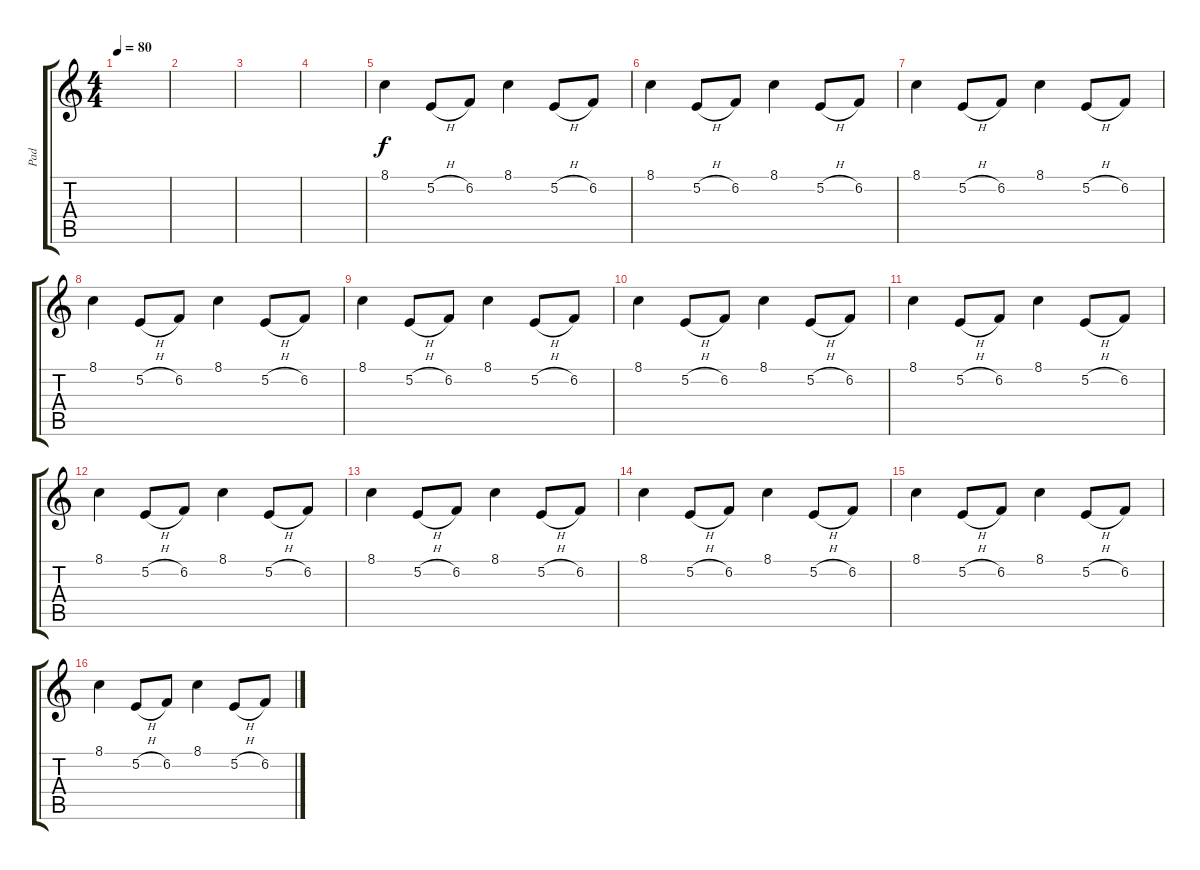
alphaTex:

\track ("Pad" "Pad") {instrument pad2warm}
\staff {score tabs}
\tuning (E4 B3 G3 D3 A2 E2) {hide}
\ts (4 4)
\tempo 80
\clef g2
\ks c
|
|
|
|
8.1.4 5.2{h}.8 6.2.8 8.1.4 5.2{h}.8 6.2.8 |
8.1.4 5.2{h}.8 6.2.8 8.1.4 5.2{h}.8 6.2.8 |
8.1.4 5.2{h}.8 6.2.8 8.1.4 5.2{h}.8 6.2.8 |
8.1.4 5.2{h}.8 6.2.8 8.1.4 5.2{h}.8 6.2.8 |
8.1.4 5.2{h}.8 6.2.8 8.1.4 5.2{h}.8 6.2.8 |
8.1.4 5.2{h}.8 6.2.8 8.1.4 5.2{h}.8 6.2.8 |
8.1.4 5.2{h}.8 6.2.8 8.1.4 5.2{h}.8 6.2.8 |
8.1.4 5.2{h}.8 6.2.8 8.1.4 5.2{h}.8 6.2.8 |
8.1.4 5.2{h}.8 6.2.8 8.1.4 5.2{h}.8 6.2.8 |
8.1.4 5.2{h}.8 6.2.8 8.1.4 5.2{h}.8 6.2.8 |
8.1.4 5.2{h}.8 6.2.8 8.1.4 5.2{h}.8 6.2.8 |
8.1.4 5.2{h}.8 6.2.8 8.1.4 5.2{h}.8 6.2.8
